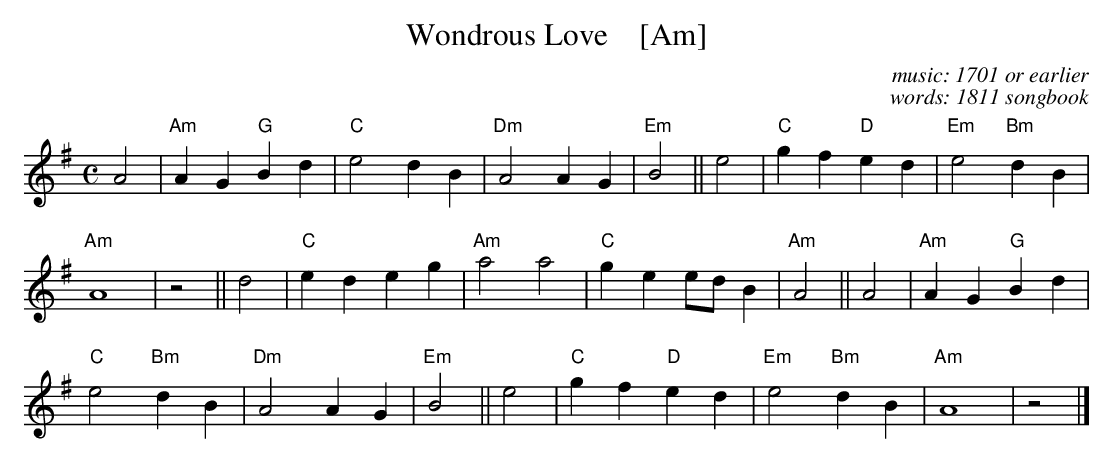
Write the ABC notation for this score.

X:1
T: Wondrous Love    [Am]
C: music: 1701 or earlier
C: words: 1811 songbook
M: C
L: 1/4
K: Ador
A2 | "Am"AG "G"Bd | "C"e2 dB | "Dm"A2 AG | "Em"B2 || e2 | "C"gf "D"ed | "Em"e2 "Bm"dB |
"Am"A4 | z2 || d2 | "C"ed eg | "Am"a2 a2 | "C"ge e/d/B | "Am"A2 || A2 | "Am"AG "G"Bd |
"C"e2 "Bm"dB | "Dm"A2 AG | "Em"B2 || e2 | "C"gf "D"ed | "Em"e2 "Bm"dB | "Am"A4 | z2 |]
